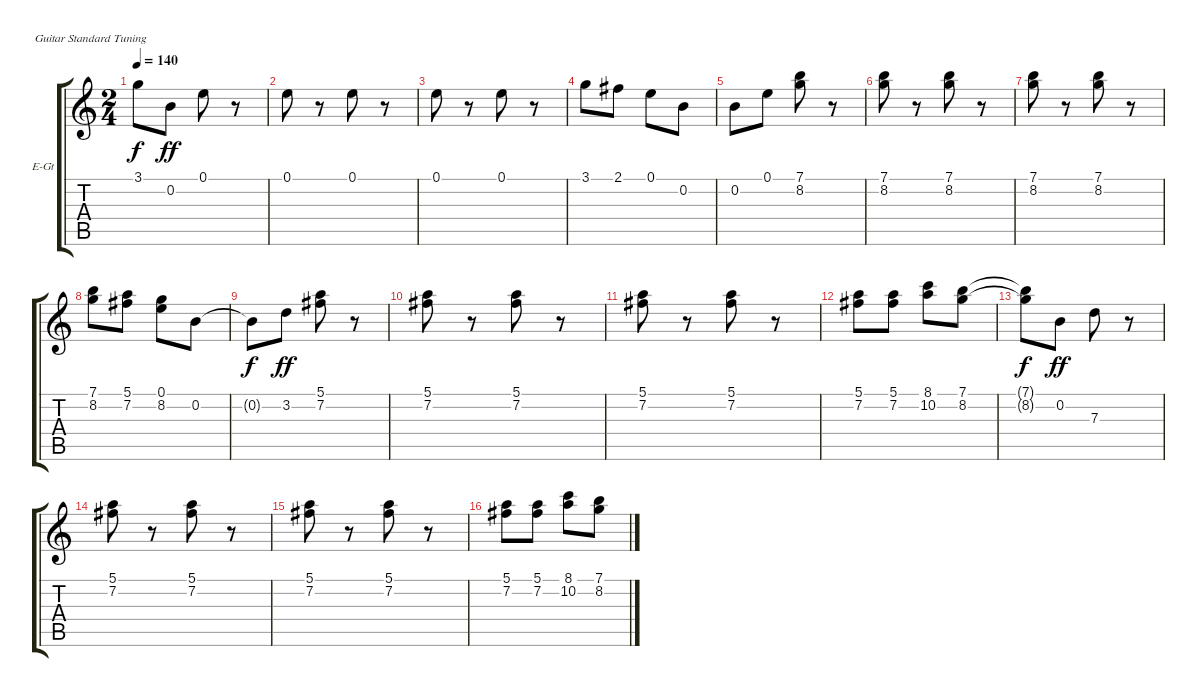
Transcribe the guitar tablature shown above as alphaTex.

\bracketExtendMode groupsimilarinstruments
\firstSystemTrackNameOrientation horizontal
\otherSystemsTrackNameOrientation horizontal
\track ("Гитара 2" "E-Gt") {instrument distortionguitar}
\staff {score tabs}
\tuning (E4 B3 G3 D3 A2 E2)
\ts (2 4)
\tempo 140
\clef g2
\ks c
3.1{t}.8{dy f} 0.2.8{dy ff} 0.1.8 r.8 |
0.1.8 r.8 0.1.8 r.8 |
0.1.8 r.8 0.1.8 r.8 |
3.1.8 2.1.8 0.1.8 0.2.8 |
0.2.8 0.1.8 (7.1 8.2).8 r.8 |
(7.1 8.2).8 r.8 (7.1 8.2).8 r.8 |
(7.1 8.2).8 r.8 (7.1 8.2).8 r.8 |
(7.1 8.2).8 (5.1 7.2).8 (0.1 8.2).8 0.2.8 |
0.2{t}.8{dy f} 3.2.8{dy ff} (5.1 7.2).8 r.8 |
(5.1 7.2).8 r.8 (5.1 7.2).8 r.8 |
(5.1 7.2).8 r.8 (5.1 7.2).8 r.8 |
(5.1 7.2).8 (5.1 7.2).8 (8.1 10.2).8 (7.1 8.2).8 |
(7.1{t} 8.2{t}).8{dy f} 0.2.8{dy ff} 7.3.8 r.8 |
(5.1 7.2).8 r.8 (5.1 7.2).8 r.8 |
(5.1 7.2).8 r.8 (5.1 7.2).8 r.8 |
(5.1 7.2).8 (5.1 7.2).8 (8.1 10.2).8 (7.1 8.2).8
